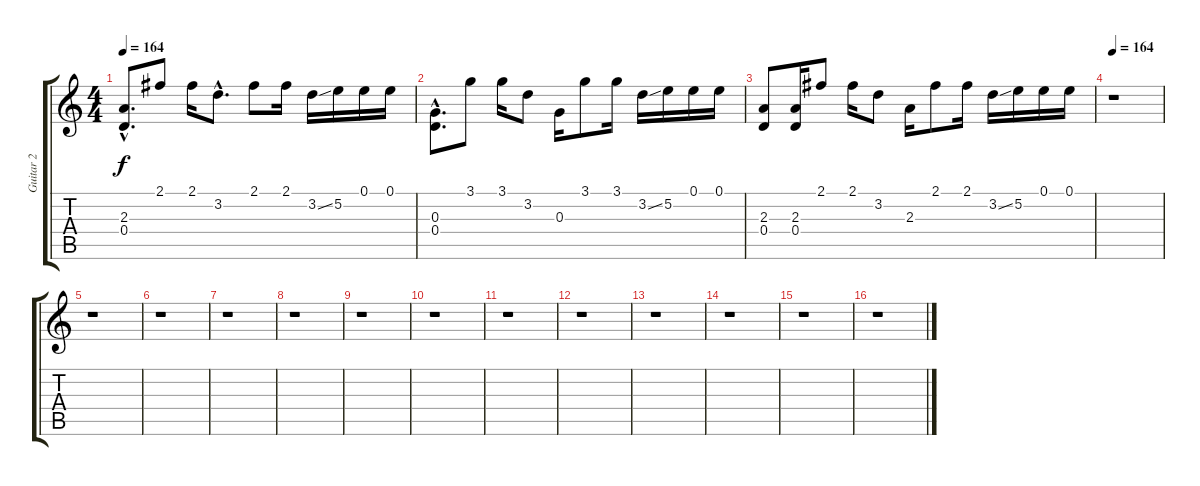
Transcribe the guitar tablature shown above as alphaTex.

\track ("Guitar 2" "Guitar 2") {instrument electricguitarclean}
\staff {score tabs}
\tuning (E4 B3 G3 D3 A2 E2) {hide}
\ts (4 4)
\tempo 164
\clef g2
\ks c
(2.3{hac} 0.4{hac}).8{d dy f} 2.1.8 2.1.16 3.2{hac}.8{d} 2.1.8 2.1.16 3.2{ss}.16 5.2.16 0.1.16 0.1.16 |
(0.3{hac} 0.4{hac}).8{d} 3.1.8 3.1.16 3.2.8 0.3.16 3.1.8 3.1.16 3.2{ss}.16 5.2.16 0.1.16 0.1.16 |
(2.3 0.4).8 (2.3 0.4).16 2.1.8 2.1.16 3.2.8 2.3.16 2.1.8 2.1.16 3.2{ss}.16 5.2.16 0.1.16 0.1.16 |
\tempo 164
r.1 |
r.1 |
r.1 |
r.1 |
r.1 |
r.1 |
r.1 |
r.1 |
r.1 |
r.1 |
r.1 |
r.1 |
r.1
